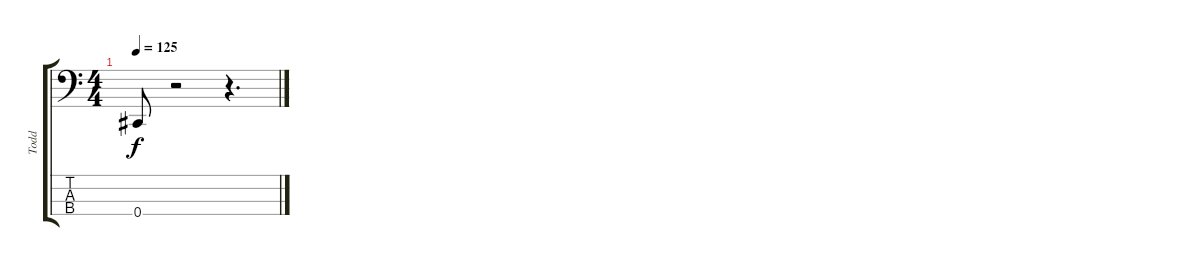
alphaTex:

\track ("Todd" "Todd") {instrument electricbassfinger}
\staff {score tabs}
\tuning (E2 B1 Gb1 Db1) {hide}
\ts (4 4)
\tempo 125
\clef f4
\ks c
0.4.8{dy f} r.2 r.4{d}
